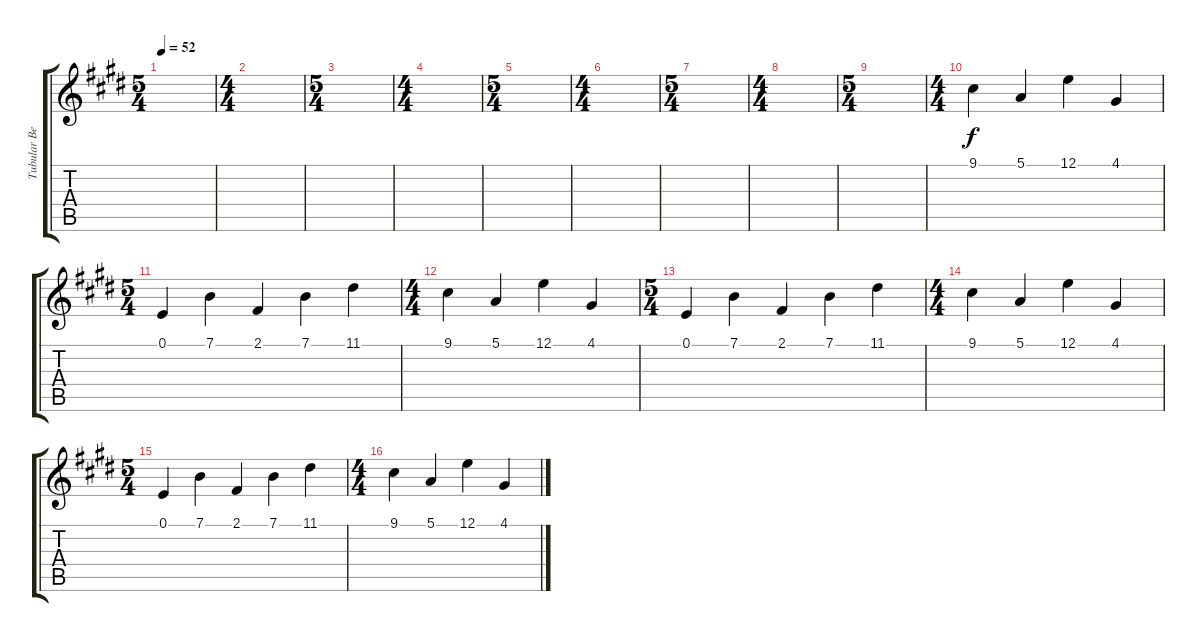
\track ("Tubular Bells" "Tubular Be") {instrument tubularbells}
\staff {score tabs}
\tuning (E4 B3 G3 D3 A2 E2) {hide}
\ts (5 4)
\tempo 52
\clef g2
\ks e
|
\ts (4 4)
|
\ts (5 4)
|
\ts (4 4)
|
\ts (5 4)
|
\ts (4 4)
|
\ts (5 4)
|
\ts (4 4)
|
\ts (5 4)
|
\ts (4 4)
9.1.4 5.1.4 12.1.4 4.1.4 |
\ts (5 4)
0.1.4 7.1.4 2.1.4 7.1.4 11.1.4 |
\ts (4 4)
9.1.4 5.1.4 12.1.4 4.1.4 |
\ts (5 4)
0.1.4 7.1.4 2.1.4 7.1.4 11.1.4 |
\ts (4 4)
9.1.4 5.1.4 12.1.4 4.1.4 |
\ts (5 4)
0.1.4 7.1.4 2.1.4 7.1.4 11.1.4 |
\ts (4 4)
9.1.4 5.1.4 12.1.4 4.1.4
